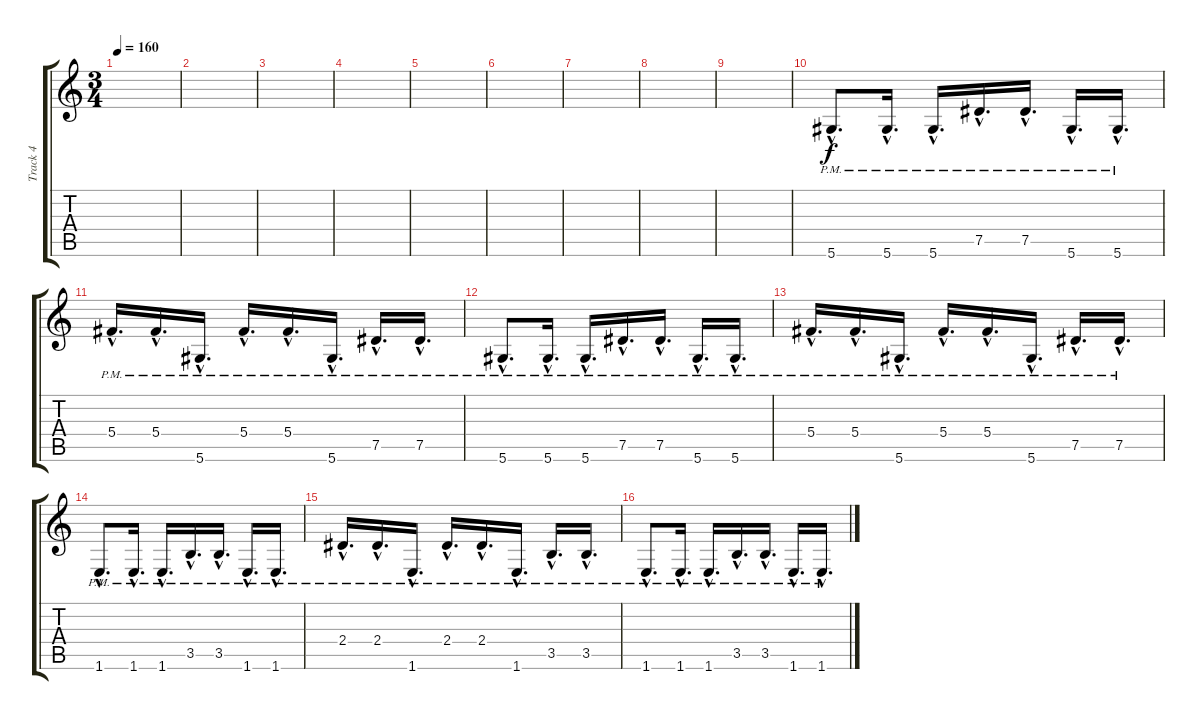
\track ("Track 4" "Track 4") {instrument electricguitarmuted}
\staff {score tabs}
\tuning (Eb4 Bb3 Gb3 Db3 Ab2 Eb2) {hide}
\ts (3 4)
\tempo 160
\clef g2
\ks c
|
|
|
|
|
|
|
|
|
5.6{hac pm}.8{d} 5.6{hac pm}.16{d} 5.6{hac pm}.16{d} 7.5{hac pm}.16{d} 7.5{hac pm}.16{d} 5.6{hac pm}.16{d} 5.6{hac pm}.16{d} |
5.4{hac pm}.16{d} 5.4{hac pm}.16{d} 5.6{hac pm}.16{d} 5.4{hac pm}.16{d} 5.4{hac pm}.16{d} 5.6{hac pm}.16{d} 7.5{hac pm}.16{d} 7.5{hac pm}.16{d} |
5.6{hac pm}.8{d} 5.6{hac pm}.16{d} 5.6{hac pm}.16{d} 7.5{hac pm}.16{d} 7.5{hac pm}.16{d} 5.6{hac pm}.16{d} 5.6{hac pm}.16{d} |
5.4{hac pm}.16{d} 5.4{hac pm}.16{d} 5.6{hac pm}.16{d} 5.4{hac pm}.16{d} 5.4{hac pm}.16{d} 5.6{hac pm}.16{d} 7.5{hac pm}.16{d} 7.5{hac pm}.16{d} |
1.6{hac pm}.8{d} 1.6{hac pm}.16{d} 1.6{hac pm}.16{d} 3.5{hac pm}.16{d} 3.5{hac pm}.16{d} 1.6{hac pm}.16{d} 1.6{hac pm}.16{d} |
2.4{hac pm}.16{d} 2.4{hac pm}.16{d} 1.6{hac pm}.16{d} 2.4{hac pm}.16{d} 2.4{hac pm}.16{d} 1.6{hac pm}.16{d} 3.5{hac pm}.16{d} 3.5{hac pm}.16{d} |
1.6{hac pm}.8{d} 1.6{hac pm}.16{d} 1.6{hac pm}.16{d} 3.5{hac pm}.16{d} 3.5{hac pm}.16{d} 1.6{hac pm}.16{d} 1.6{hac pm}.16{d}
